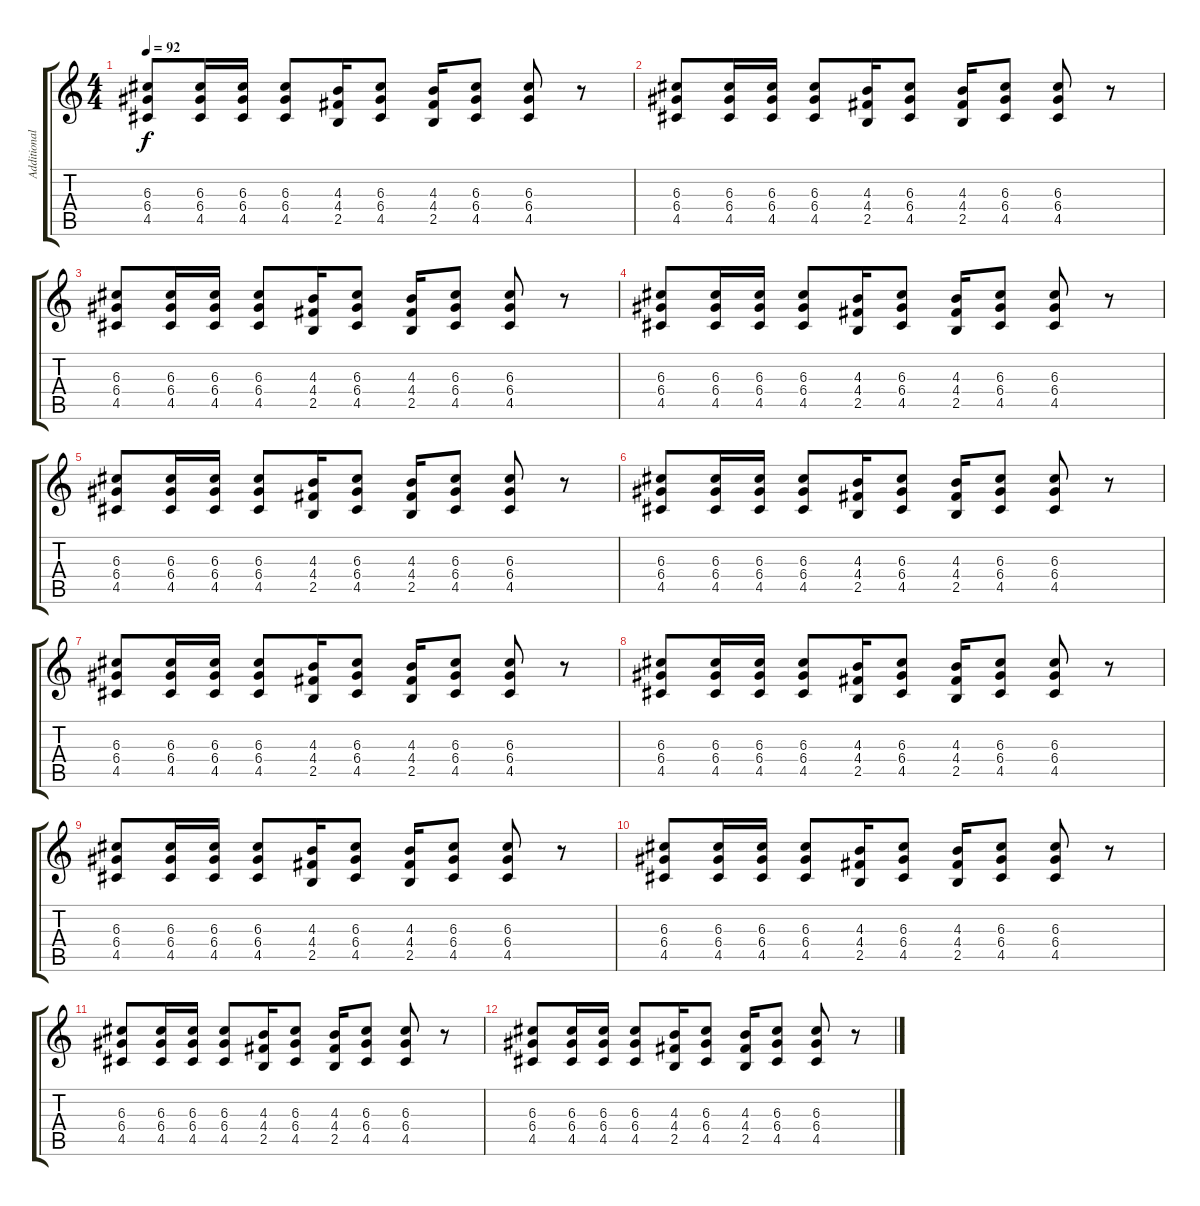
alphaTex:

\track ("Additional Guitar" "Additional") {instrument acousticguitarsteel}
\staff {score tabs}
\tuning (E4 B3 G3 D3 A2 E2) {hide}
\ts (4 4)
\tempo 92
\clef g2
\ks c
(6.3 6.4 4.5).8{dy f} (6.3 6.4 4.5).16 (6.3 6.4 4.5).16 (6.3 6.4 4.5).8 (4.3 4.4 2.5).16 (6.3 6.4 4.5).8 (4.3 4.4 2.5).16 (6.3 6.4 4.5).8 (6.3 6.4 4.5).8 r.8 |
(6.3 6.4 4.5).8 (6.3 6.4 4.5).16 (6.3 6.4 4.5).16 (6.3 6.4 4.5).8 (4.3 4.4 2.5).16 (6.3 6.4 4.5).8 (4.3 4.4 2.5).16 (6.3 6.4 4.5).8 (6.3 6.4 4.5).8 r.8 |
(6.3 6.4 4.5).8 (6.3 6.4 4.5).16 (6.3 6.4 4.5).16 (6.3 6.4 4.5).8 (4.3 4.4 2.5).16 (6.3 6.4 4.5).8 (4.3 4.4 2.5).16 (6.3 6.4 4.5).8 (6.3 6.4 4.5).8 r.8 |
(6.3 6.4 4.5).8 (6.3 6.4 4.5).16 (6.3 6.4 4.5).16 (6.3 6.4 4.5).8 (4.3 4.4 2.5).16 (6.3 6.4 4.5).8 (4.3 4.4 2.5).16 (6.3 6.4 4.5).8 (6.3 6.4 4.5).8 r.8 |
(6.3 6.4 4.5).8 (6.3 6.4 4.5).16 (6.3 6.4 4.5).16 (6.3 6.4 4.5).8 (4.3 4.4 2.5).16 (6.3 6.4 4.5).8 (4.3 4.4 2.5).16 (6.3 6.4 4.5).8 (6.3 6.4 4.5).8 r.8 |
(6.3 6.4 4.5).8 (6.3 6.4 4.5).16 (6.3 6.4 4.5).16 (6.3 6.4 4.5).8 (4.3 4.4 2.5).16 (6.3 6.4 4.5).8 (4.3 4.4 2.5).16 (6.3 6.4 4.5).8 (6.3 6.4 4.5).8 r.8 |
(6.3 6.4 4.5).8 (6.3 6.4 4.5).16 (6.3 6.4 4.5).16 (6.3 6.4 4.5).8 (4.3 4.4 2.5).16 (6.3 6.4 4.5).8 (4.3 4.4 2.5).16 (6.3 6.4 4.5).8 (6.3 6.4 4.5).8 r.8 |
(6.3 6.4 4.5).8 (6.3 6.4 4.5).16 (6.3 6.4 4.5).16 (6.3 6.4 4.5).8 (4.3 4.4 2.5).16 (6.3 6.4 4.5).8 (4.3 4.4 2.5).16 (6.3 6.4 4.5).8 (6.3 6.4 4.5).8 r.8 |
(6.3 6.4 4.5).8 (6.3 6.4 4.5).16 (6.3 6.4 4.5).16 (6.3 6.4 4.5).8 (4.3 4.4 2.5).16 (6.3 6.4 4.5).8 (4.3 4.4 2.5).16 (6.3 6.4 4.5).8 (6.3 6.4 4.5).8 r.8 |
(6.3 6.4 4.5).8 (6.3 6.4 4.5).16 (6.3 6.4 4.5).16 (6.3 6.4 4.5).8 (4.3 4.4 2.5).16 (6.3 6.4 4.5).8 (4.3 4.4 2.5).16 (6.3 6.4 4.5).8 (6.3 6.4 4.5).8 r.8 |
(6.3 6.4 4.5).8 (6.3 6.4 4.5).16 (6.3 6.4 4.5).16 (6.3 6.4 4.5).8 (4.3 4.4 2.5).16 (6.3 6.4 4.5).8 (4.3 4.4 2.5).16 (6.3 6.4 4.5).8 (6.3 6.4 4.5).8 r.8 |
(6.3 6.4 4.5).8 (6.3 6.4 4.5).16 (6.3 6.4 4.5).16 (6.3 6.4 4.5).8 (4.3 4.4 2.5).16 (6.3 6.4 4.5).8 (4.3 4.4 2.5).16 (6.3 6.4 4.5).8 (6.3 6.4 4.5).8 r.8
